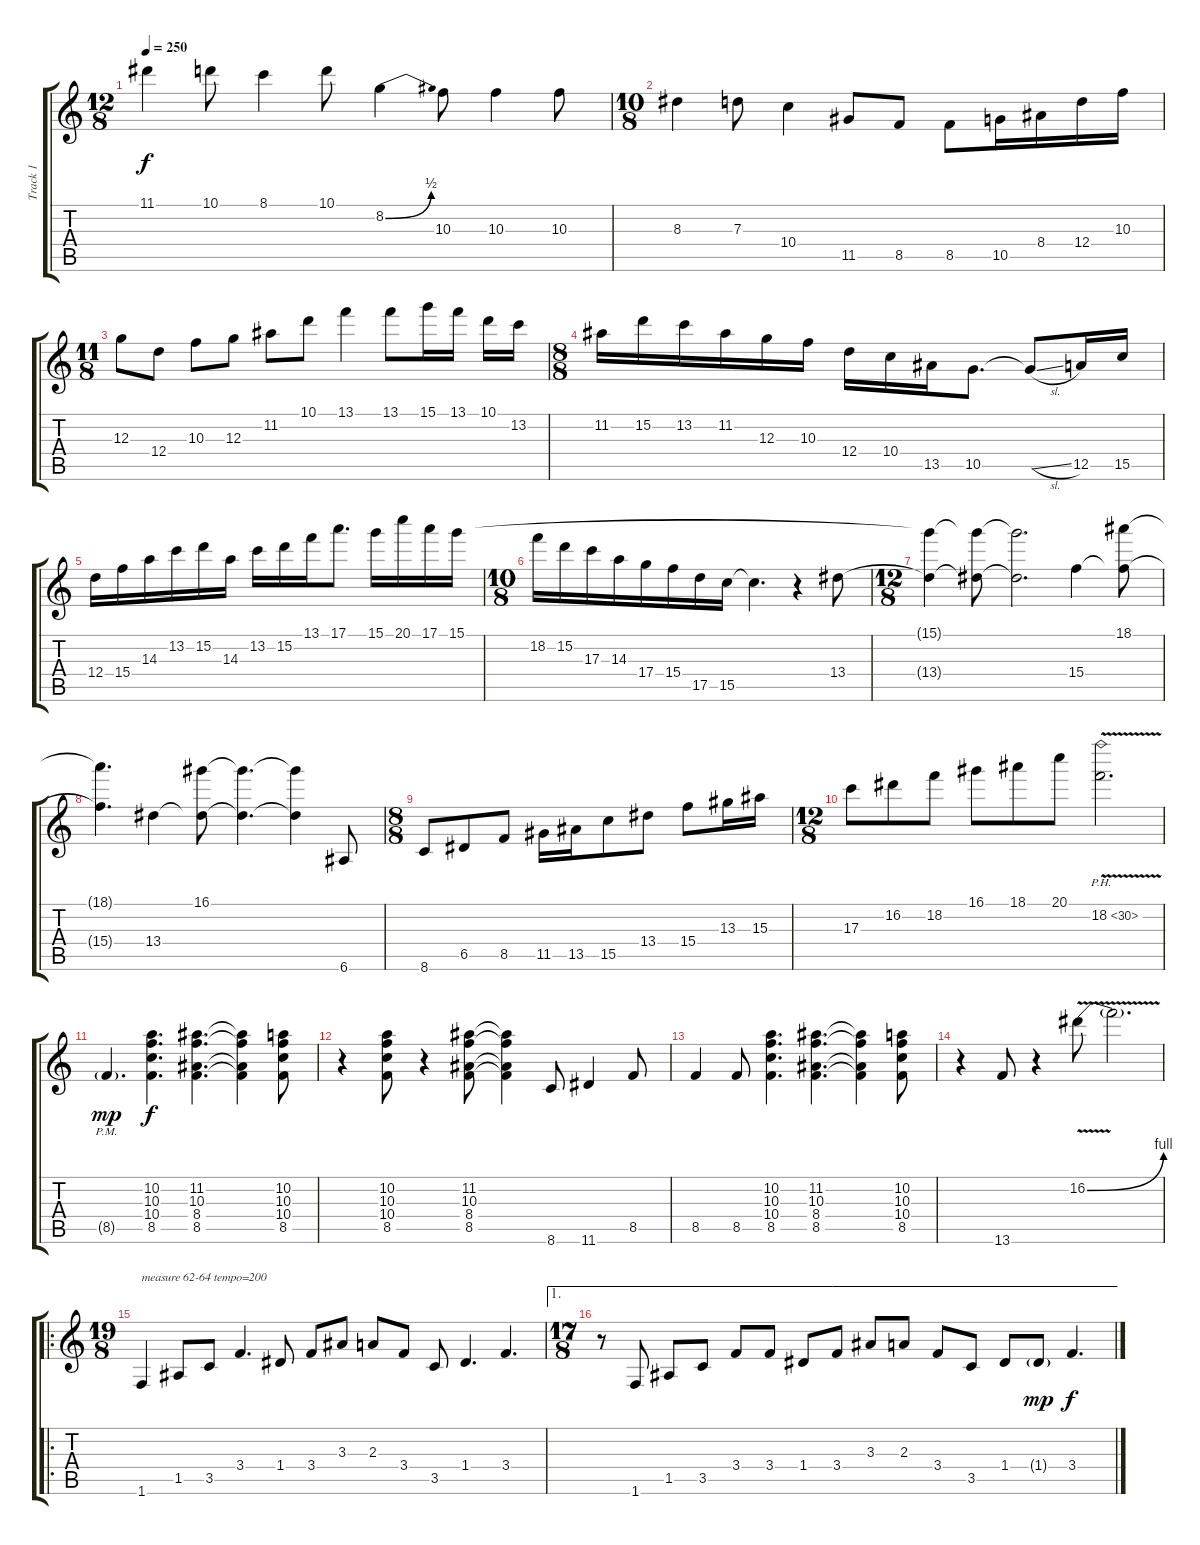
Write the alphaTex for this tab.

\track ("Track 1" "Track 1") {instrument electricguitarclean}
\staff {score tabs}
\tuning (E4 B3 G3 D3 A2 E2) {hide}
\ts (12 8)
\tempo 250
\clef g2
\ks c
11.1.4{dy f} 10.1.8 8.1.4 10.1.8 8.2{be (bend 0 0 60 2)}.4 10.3.8 10.3.4 10.3.8 |
\ts (10 8)
8.3.4 7.3.8 10.4.4 11.5.8 8.5.8 8.5.8 10.5.16 8.4.16 12.4.16 10.3.16 |
\ts (11 8)
12.3.8 12.4.8 10.3.8 12.3.8 11.2.8 10.1.8 13.1.4 13.1.8 15.1.16 13.1.16 10.1.16 13.2.16 |
\ts (8 8)
11.2.16 15.2.16 13.2.16 11.2.16 12.3.16 10.3.16 12.4.16 10.4.16 13.5.16 10.5.8{d} 10.5{sl t}.8 12.5.16 15.5.16 |
12.4.16 15.4.16 14.3.16 13.2.16 15.2.16 14.3.16 13.2.16 15.2.16 13.1.16 17.1.8{d} 15.1.16 20.1.16 17.1.16 15.1.16 |
\ts (10 8)
18.2.16 15.2.16 17.3.16 14.3.16 17.4.16 15.4.16 17.5.16 15.5.16 15.5{t}.4{d} r.4 13.4.8 |
\ts (12 8)
(15.1{t} 13.4{t}).4 (15.1{t} 13.4{t}).8 (15.1{t} 13.4{t}).2{d} 15.4.4 (18.1 15.4{t}).8 |
(18.1{t} 15.4{t}).4{d} 13.4.4 (16.1 13.4{t}).8 (16.1{t} 13.4{t}).4{d} (16.1{t} 13.4{t}).4 6.6.8 |
\ts (8 8)
8.6.8 6.5.8 8.5.8 11.5.16 13.5.16 15.5.8 13.4.8 15.4.8 13.3.16 15.3.16 |
\ts (12 8)
17.3.8 16.2.8 18.2.8 16.1.8 18.1.8 20.1.8 18.2{ph 12 v}.2{d} |
8.5{g pm}.4{d dy mp} (10.2 10.3 10.4 8.5).4{d dy f} (11.2 10.3 8.4 8.5).4{d} (11.2{t} 10.3{t} 8.4{t} 8.5{t}).4 (10.2 10.3 10.4 8.5).8 |
r.4 (10.2 10.3 10.4 8.5).8 r.4 (11.2 10.3 8.4 8.5).8 (11.2{t} 10.3{t} 8.4{t} 8.5{t}).4 8.6.8 11.6.4 8.5.8 |
8.5.4 8.5.8 (10.2 10.3 10.4 8.5).4{d} (11.2 10.3 8.4 8.5).4{d} (11.2{t} 10.3{t} 8.4{t} 8.5{t}).4 (10.2 10.3 10.4 8.5).8 |
r.4 13.6.8 r.4 16.2{be (bend 0 0 60 4) v}.8 16.2{t}.2{d} |
\ro
\ts (19 8)
1.6.4{txt "measure 62-64 tempo=200"} 1.5.8 3.5.8 3.4.4{d} 1.4.8 3.4.8 3.3.8 2.3.8 3.4.8 3.5.8 1.4.4{d} 3.4.4{d} |
\ae 1
\ts (17 8)
r.8 1.6.8 1.5.8 3.5.8 3.4.8 3.4.8 1.4.8 3.4.8 3.3.8 2.3.8 3.4.8 3.5.8 1.4.8 1.4{g}.8{dy mp} 3.4.4{d dy f}
